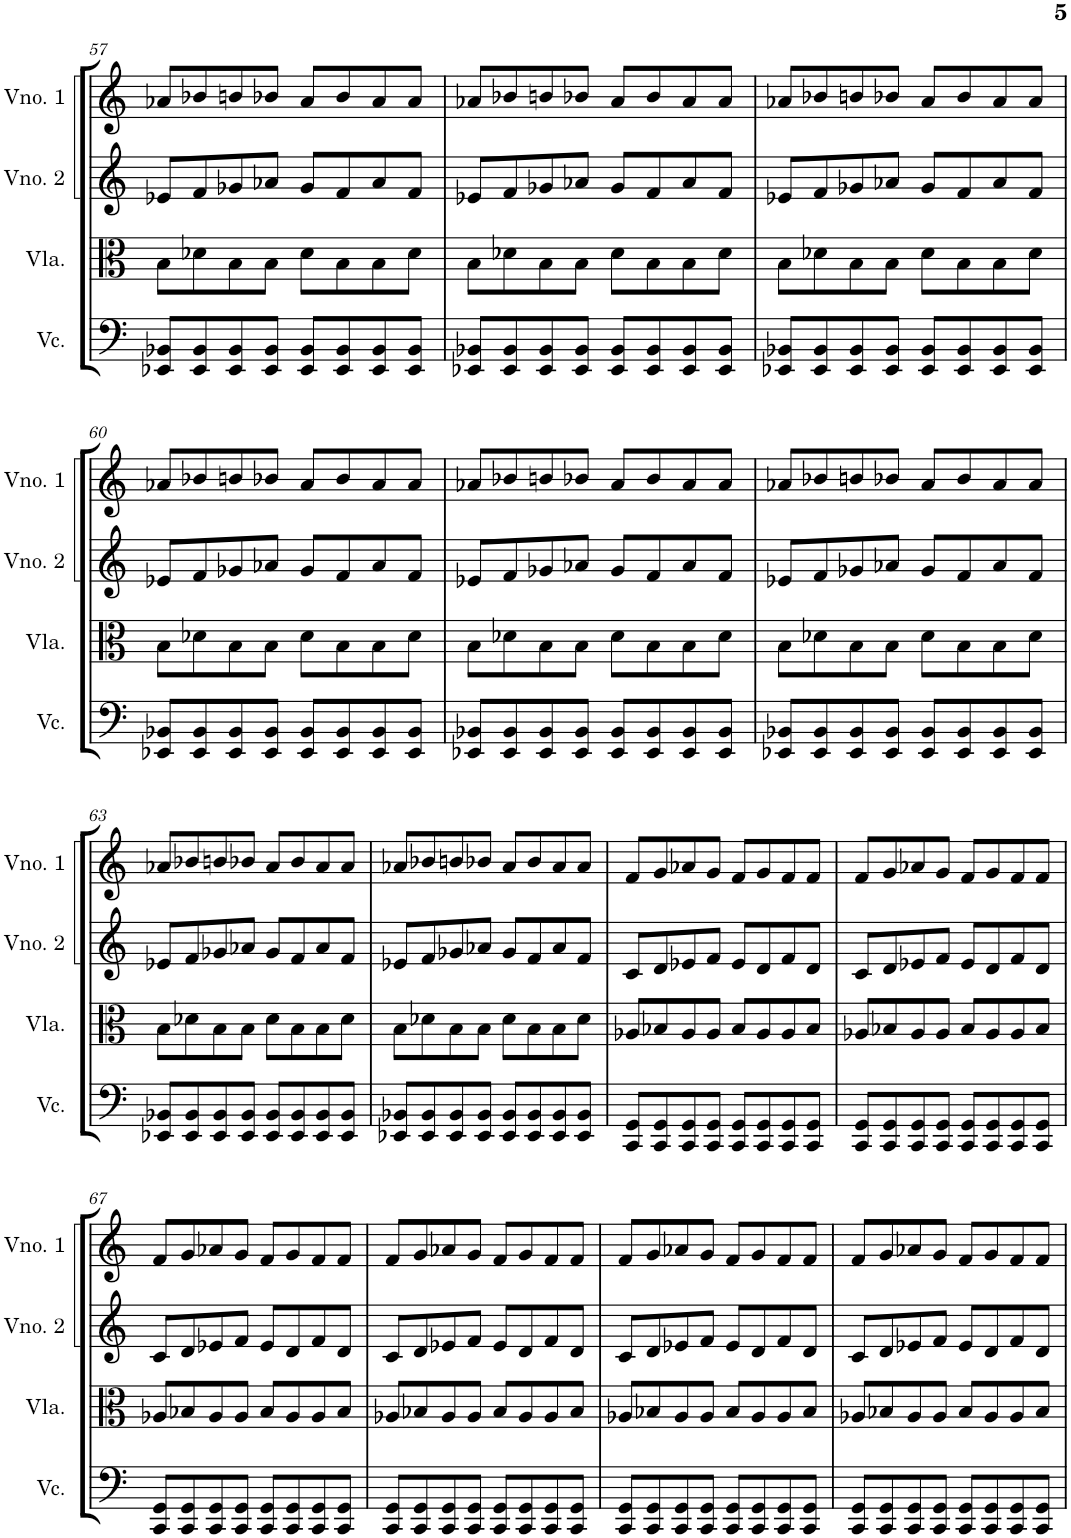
**kern	**kern	**kern	**kern
*part4	*part3	*part2	*part1
*staff4	*staff3	*staff2	*staff1
*I"Violoncelo	*I"Viola	*I"Violino 2	*I"Violino 1
*I'Vc.	*I'Vla.	*I'Vno. 2	*I'Vno. 1
!!LO:PB:g=z
*clefF4	*clefC3	*clefG2	*clefG2
*k[]	*k[]	*k[]	*k[]
*M4/4	*M4/4	*M4/4	*M4/4
=57	=57	=57	=57
8EE-X/ 8BB-X/L	8B\L	8e-X/L	8a-X/L
8EE-/ 8BB-/	8d-X\	8f/	8b-X/
8EE-/ 8BB-/	8B\	8g-X/	8bn/
8EE-/ 8BB-/J	8B\J	8a-X/J	8b-X/J
8EE-/ 8BB-/L	8d-\L	8g-/L	8a-/L
8EE-/ 8BB-/	8B\	8f/	8b-/
8EE-/ 8BB-/	8B\	8a-/	8a-/
8EE-/ 8BB-/J	8d-\J	8f/J	8a-/J
=58	=58	=58	=58
8EE-X/ 8BB-X/L	8B\L	8e-X/L	8a-X/L
8EE-/ 8BB-/	8d-X\	8f/	8b-X/
8EE-/ 8BB-/	8B\	8g-X/	8bn/
8EE-/ 8BB-/J	8B\J	8a-X/J	8b-X/J
8EE-/ 8BB-/L	8d-\L	8g-/L	8a-/L
8EE-/ 8BB-/	8B\	8f/	8b-/
8EE-/ 8BB-/	8B\	8a-/	8a-/
8EE-/ 8BB-/J	8d-\J	8f/J	8a-/J
=59	=59	=59	=59
8EE-X/ 8BB-X/L	8B\L	8e-X/L	8a-X/L
8EE-/ 8BB-/	8d-X\	8f/	8b-X/
8EE-/ 8BB-/	8B\	8g-X/	8bn/
8EE-/ 8BB-/J	8B\J	8a-X/J	8b-X/J
8EE-/ 8BB-/L	8d-\L	8g-/L	8a-/L
8EE-/ 8BB-/	8B\	8f/	8b-/
8EE-/ 8BB-/	8B\	8a-/	8a-/
8EE-/ 8BB-/J	8d-\J	8f/J	8a-/J
!!LO:LB:g=z
=60	=60	=60	=60
8EE-X/ 8BB-X/L	8B\L	8e-X/L	8a-X/L
8EE-/ 8BB-/	8d-X\	8f/	8b-X/
8EE-/ 8BB-/	8B\	8g-X/	8bn/
8EE-/ 8BB-/J	8B\J	8a-X/J	8b-X/J
8EE-/ 8BB-/L	8d-\L	8g-/L	8a-/L
8EE-/ 8BB-/	8B\	8f/	8b-/
8EE-/ 8BB-/	8B\	8a-/	8a-/
8EE-/ 8BB-/J	8d-\J	8f/J	8a-/J
=61	=61	=61	=61
8EE-X/ 8BB-X/L	8B\L	8e-X/L	8a-X/L
8EE-/ 8BB-/	8d-X\	8f/	8b-X/
8EE-/ 8BB-/	8B\	8g-X/	8bn/
8EE-/ 8BB-/J	8B\J	8a-X/J	8b-X/J
8EE-/ 8BB-/L	8d-\L	8g-/L	8a-/L
8EE-/ 8BB-/	8B\	8f/	8b-/
8EE-/ 8BB-/	8B\	8a-/	8a-/
8EE-/ 8BB-/J	8d-\J	8f/J	8a-/J
=62	=62	=62	=62
8EE-X/ 8BB-X/L	8B\L	8e-X/L	8a-X/L
8EE-/ 8BB-/	8d-X\	8f/	8b-X/
8EE-/ 8BB-/	8B\	8g-X/	8bn/
8EE-/ 8BB-/J	8B\J	8a-X/J	8b-X/J
8EE-/ 8BB-/L	8d-\L	8g-/L	8a-/L
8EE-/ 8BB-/	8B\	8f/	8b-/
8EE-/ 8BB-/	8B\	8a-/	8a-/
8EE-/ 8BB-/J	8d-\J	8f/J	8a-/J
!!LO:LB:g=z
=63	=63	=63	=63
8EE-X/ 8BB-X/L	8B\L	8e-X/L	8a-X/L
8EE-/ 8BB-/	8d-X\	8f/	8b-X/
8EE-/ 8BB-/	8B\	8g-X/	8bn/
8EE-/ 8BB-/J	8B\J	8a-X/J	8b-X/J
8EE-/ 8BB-/L	8d-\L	8g-/L	8a-/L
8EE-/ 8BB-/	8B\	8f/	8b-/
8EE-/ 8BB-/	8B\	8a-/	8a-/
8EE-/ 8BB-/J	8d-\J	8f/J	8a-/J
=64	=64	=64	=64
8EE-X/ 8BB-X/L	8B\L	8e-X/L	8a-X/L
8EE-/ 8BB-/	8d-X\	8f/	8b-X/
8EE-/ 8BB-/	8B\	8g-X/	8bn/
8EE-/ 8BB-/J	8B\J	8a-X/J	8b-X/J
8EE-/ 8BB-/L	8d-\L	8g-/L	8a-/L
8EE-/ 8BB-/	8B\	8f/	8b-/
8EE-/ 8BB-/	8B\	8a-/	8a-/
8EE-/ 8BB-/J	8d-\J	8f/J	8a-/J
=65	=65	=65	=65
8CC/ 8GG/L	8A-X/L	8c/L	8f/L
8CC/ 8GG/	8B-X/	8d/	8g/
8CC/ 8GG/	8A-/	8e-X/	8a-X/
8CC/ 8GG/J	8A-/J	8f/J	8g/J
8CC/ 8GG/L	8B-/L	8e-/L	8f/L
8CC/ 8GG/	8A-/	8d/	8g/
8CC/ 8GG/	8A-/	8f/	8f/
8CC/ 8GG/J	8B-/J	8d/J	8f/J
=66	=66	=66	=66
8CC/ 8GG/L	8A-X/L	8c/L	8f/L
8CC/ 8GG/	8B-X/	8d/	8g/
8CC/ 8GG/	8A-/	8e-X/	8a-X/
8CC/ 8GG/J	8A-/J	8f/J	8g/J
8CC/ 8GG/L	8B-/L	8e-/L	8f/L
8CC/ 8GG/	8A-/	8d/	8g/
8CC/ 8GG/	8A-/	8f/	8f/
8CC/ 8GG/J	8B-/J	8d/J	8f/J
!!LO:LB:g=z
=67	=67	=67	=67
8CC/ 8GG/L	8A-X/L	8c/L	8f/L
8CC/ 8GG/	8B-X/	8d/	8g/
8CC/ 8GG/	8A-/	8e-X/	8a-X/
8CC/ 8GG/J	8A-/J	8f/J	8g/J
8CC/ 8GG/L	8B-/L	8e-/L	8f/L
8CC/ 8GG/	8A-/	8d/	8g/
8CC/ 8GG/	8A-/	8f/	8f/
8CC/ 8GG/J	8B-/J	8d/J	8f/J
=68	=68	=68	=68
8CC/ 8GG/L	8A-X/L	8c/L	8f/L
8CC/ 8GG/	8B-X/	8d/	8g/
8CC/ 8GG/	8A-/	8e-X/	8a-X/
8CC/ 8GG/J	8A-/J	8f/J	8g/J
8CC/ 8GG/L	8B-/L	8e-/L	8f/L
8CC/ 8GG/	8A-/	8d/	8g/
8CC/ 8GG/	8A-/	8f/	8f/
8CC/ 8GG/J	8B-/J	8d/J	8f/J
=69	=69	=69	=69
8CC/ 8GG/L	8A-X/L	8c/L	8f/L
8CC/ 8GG/	8B-X/	8d/	8g/
8CC/ 8GG/	8A-/	8e-X/	8a-X/
8CC/ 8GG/J	8A-/J	8f/J	8g/J
8CC/ 8GG/L	8B-/L	8e-/L	8f/L
8CC/ 8GG/	8A-/	8d/	8g/
8CC/ 8GG/	8A-/	8f/	8f/
8CC/ 8GG/J	8B-/J	8d/J	8f/J
=70	=70	=70	=70
8CC/ 8GG/L	8A-X/L	8c/L	8f/L
8CC/ 8GG/	8B-X/	8d/	8g/
8CC/ 8GG/	8A-/	8e-X/	8a-X/
8CC/ 8GG/J	8A-/J	8f/J	8g/J
8CC/ 8GG/L	8B-/L	8e-/L	8f/L
8CC/ 8GG/	8A-/	8d/	8g/
8CC/ 8GG/	8A-/	8f/	8f/
8CC/ 8GG/J	8B-/J	8d/J	8f/J
=	=	=	=
*-	*-	*-	*-
